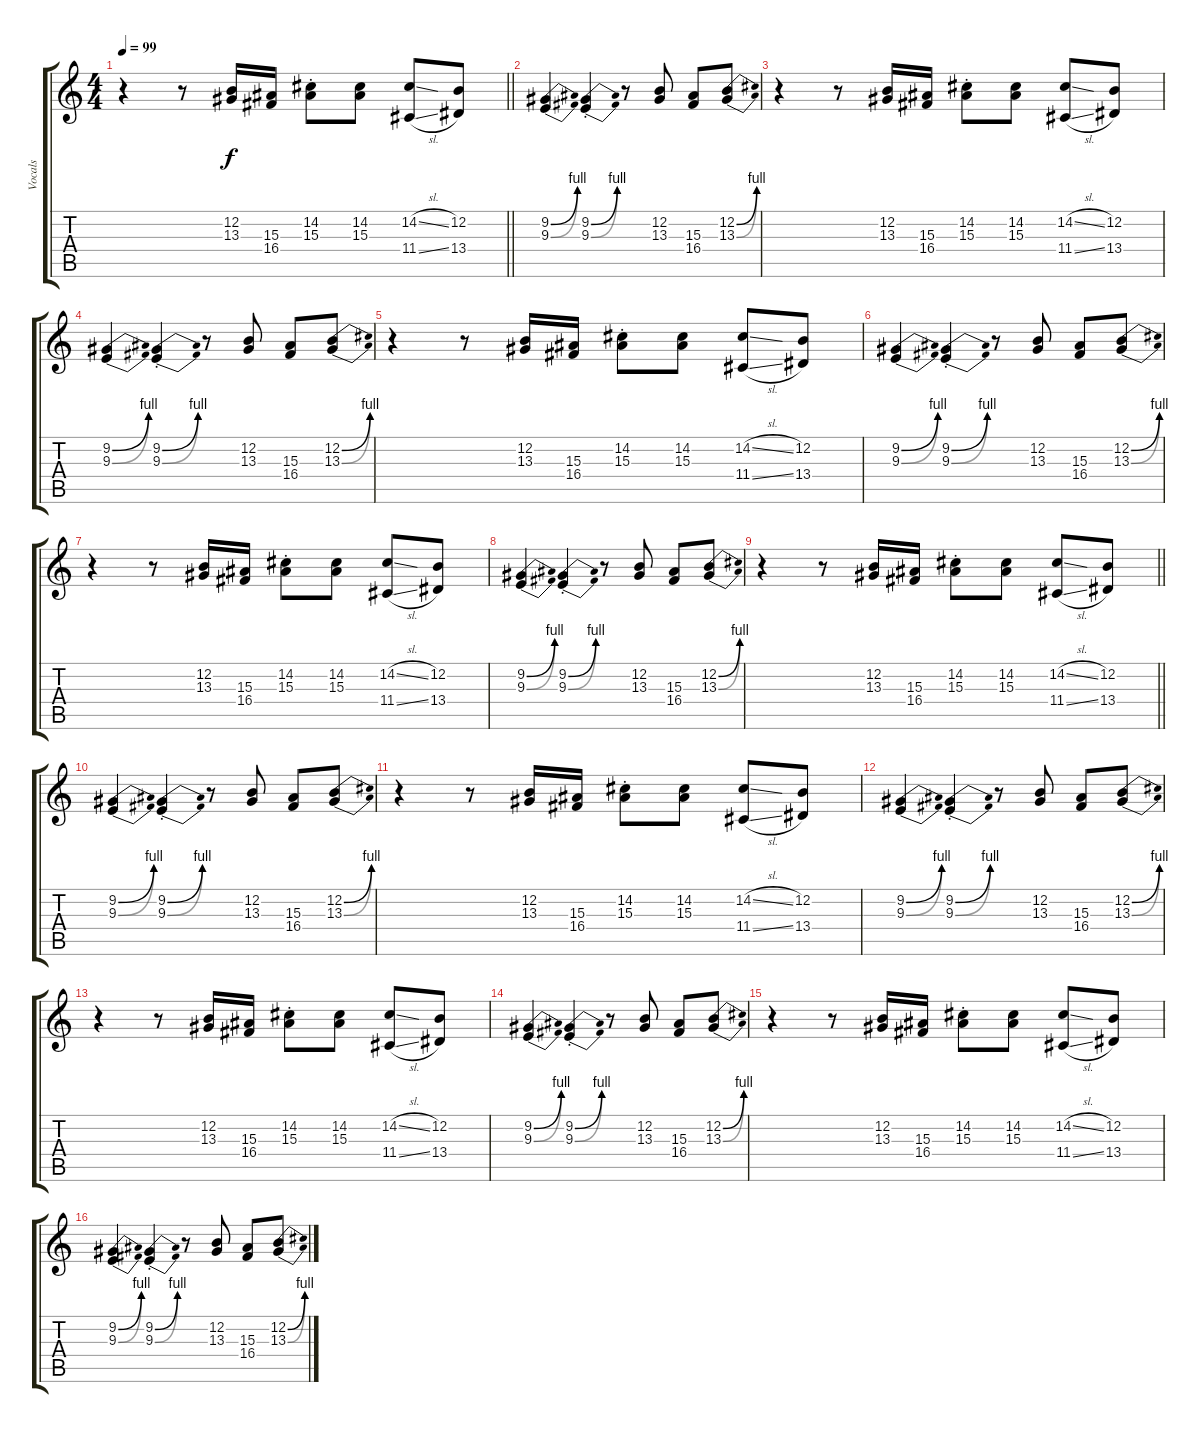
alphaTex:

\track ("Vocals" "Vocals") {instrument clarinet}
\staff {score tabs}
\tuning (E4 B3 G3 D3 A2 E2) {hide}
\ts (4 4)
\tempo 99
\clef g2
\barLineRight lightlight
\ks c
r.4{dy f} r.8 (12.2 13.3).16 (15.3 16.4).16 (14.2{st} 15.3{st}).8 (14.2 15.3).8 (14.2{sl} 11.4{sl}).8 (12.2 13.4).8 |
(9.2{be (bend 0 0 60 4)} 9.3{be (bend 0 0 60 4)}).4 (9.2{be (bend 0 0 60 4) st} 9.3{be (bend 0 0 60 4) st}).4 r.8 (12.2 13.3).8 (15.3 16.4).8 (12.2{be (bend 0 0 60 4)} 13.3{be (bend 0 0 60 4)}).8 |
r.4 r.8 (12.2 13.3).16 (15.3 16.4).16 (14.2{st} 15.3{st}).8 (14.2 15.3).8 (14.2{sl} 11.4{sl}).8 (12.2 13.4).8 |
(9.2{be (bend 0 0 60 4)} 9.3{be (bend 0 0 60 4)}).4 (9.2{be (bend 0 0 60 4) st} 9.3{be (bend 0 0 60 4) st}).4 r.8 (12.2 13.3).8 (15.3 16.4).8 (12.2{be (bend 0 0 60 4)} 13.3{be (bend 0 0 60 4)}).8 |
r.4 r.8 (12.2 13.3).16 (15.3 16.4).16 (14.2{st} 15.3{st}).8 (14.2 15.3).8 (14.2{sl} 11.4{sl}).8 (12.2 13.4).8 |
(9.2{be (bend 0 0 60 4)} 9.3{be (bend 0 0 60 4)}).4 (9.2{be (bend 0 0 60 4) st} 9.3{be (bend 0 0 60 4) st}).4 r.8 (12.2 13.3).8 (15.3 16.4).8 (12.2{be (bend 0 0 60 4)} 13.3{be (bend 0 0 60 4)}).8 |
r.4 r.8 (12.2 13.3).16 (15.3 16.4).16 (14.2{st} 15.3{st}).8 (14.2 15.3).8 (14.2{sl} 11.4{sl}).8 (12.2 13.4).8 |
(9.2{be (bend 0 0 60 4)} 9.3{be (bend 0 0 60 4)}).4 (9.2{be (bend 0 0 60 4) st} 9.3{be (bend 0 0 60 4) st}).4 r.8 (12.2 13.3).8 (15.3 16.4).8 (12.2{be (bend 0 0 60 4)} 13.3{be (bend 0 0 60 4)}).8 |
\barLineRight lightlight
r.4 r.8 (12.2 13.3).16 (15.3 16.4).16 (14.2{st} 15.3{st}).8 (14.2 15.3).8 (14.2{sl} 11.4{sl}).8 (12.2 13.4).8 |
(9.2{be (bend 0 0 60 4)} 9.3{be (bend 0 0 60 4)}).4 (9.2{be (bend 0 0 60 4) st} 9.3{be (bend 0 0 60 4) st}).4 r.8 (12.2 13.3).8 (15.3 16.4).8 (12.2{be (bend 0 0 60 4)} 13.3{be (bend 0 0 60 4)}).8 |
r.4 r.8 (12.2 13.3).16 (15.3 16.4).16 (14.2{st} 15.3{st}).8 (14.2 15.3).8 (14.2{sl} 11.4{sl}).8 (12.2 13.4).8 |
(9.2{be (bend 0 0 60 4)} 9.3{be (bend 0 0 60 4)}).4 (9.2{be (bend 0 0 60 4) st} 9.3{be (bend 0 0 60 4) st}).4 r.8 (12.2 13.3).8 (15.3 16.4).8 (12.2{be (bend 0 0 60 4)} 13.3{be (bend 0 0 60 4)}).8 |
r.4 r.8 (12.2 13.3).16 (15.3 16.4).16 (14.2{st} 15.3{st}).8 (14.2 15.3).8 (14.2{sl} 11.4{sl}).8 (12.2 13.4).8 |
(9.2{be (bend 0 0 60 4)} 9.3{be (bend 0 0 60 4)}).4 (9.2{be (bend 0 0 60 4) st} 9.3{be (bend 0 0 60 4) st}).4 r.8 (12.2 13.3).8 (15.3 16.4).8 (12.2{be (bend 0 0 60 4)} 13.3{be (bend 0 0 60 4)}).8 |
r.4 r.8 (12.2 13.3).16 (15.3 16.4).16 (14.2{st} 15.3{st}).8 (14.2 15.3).8 (14.2{sl} 11.4{sl}).8 (12.2 13.4).8 |
(9.2{be (bend 0 0 60 4)} 9.3{be (bend 0 0 60 4)}).4 (9.2{be (bend 0 0 60 4) st} 9.3{be (bend 0 0 60 4) st}).4 r.8 (12.2 13.3).8 (15.3 16.4).8 (12.2{be (bend 0 0 60 4)} 13.3{be (bend 0 0 60 4)}).8
